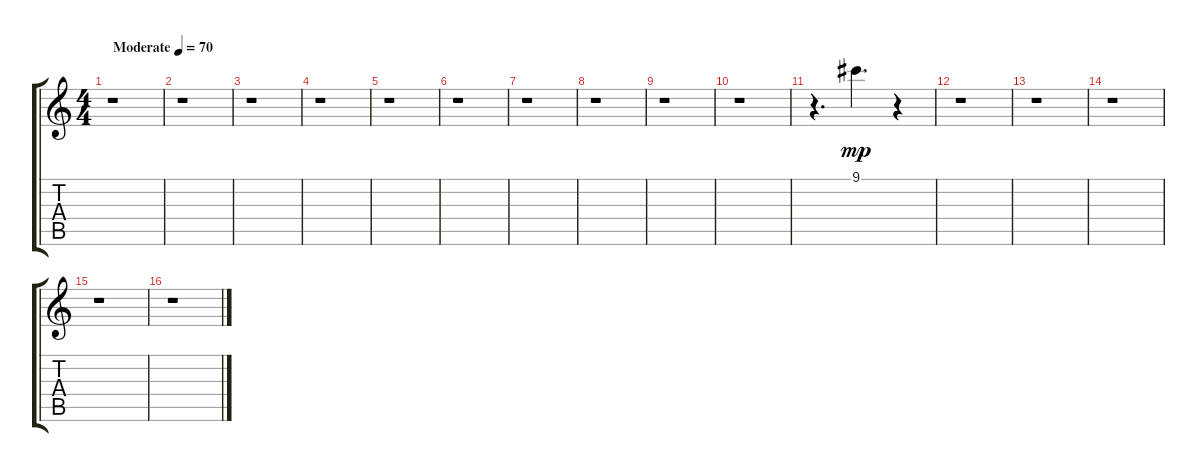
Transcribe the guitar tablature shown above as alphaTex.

\track "" {instrument acousticguitarnylon}
\staff {score tabs}
\tuning (E4 B3 G3 D3 A2 E2) {hide}
\ts (4 4)
\tempo (70 "Moderate")
\clef g2
\ks c
r.1{dy mp instrument acousticguitarnylon} |
r.1 |
r.1 |
r.1 |
r.1 |
r.1 |
r.1 |
r.1 |
r.1 |
r.1 |
r.4{d} 9.1.4{d} r.4 |
r.1 |
r.1 |
r.1 |
r.1 |
r.1
